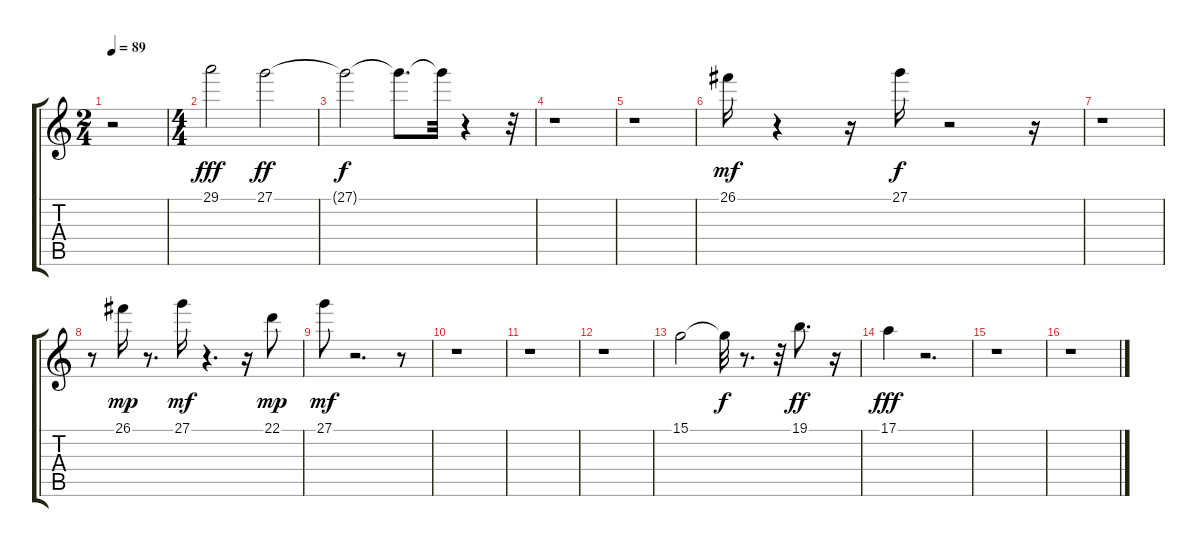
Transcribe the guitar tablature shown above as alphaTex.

\track "" {instrument glockenspiel}
\staff {score tabs}
\tuning (E4 B3 G3 D3 A2 E2) {hide}
\ts (2 4)
\tempo 89
\clef g2
\ks c
r.2{dy f} |
\ts (4 4)
29.1.2{dy fff} 27.1.2{dy ff} |
27.1{t}.2{dy f} 27.1{t}.8{d} 27.1{t}.32 r.4 r.32 |
r.1 |
r.1 |
26.1.16{dy mf} r.4 r.16 27.1.16{dy f} r.2 r.16 |
r.1 |
r.8 26.1.16{dy mp} r.8{d} 27.1.16{dy mf} r.4{d} r.16 22.1.8{dy mp} |
27.1.8{dy mf} r.2{d} r.8 |
r.1 |
r.1 |
r.1 |
15.1.2 15.1{t}.32{dy f} r.8{d} r.32 19.1.8{d dy ff} r.16 |
17.1.4{dy fff} r.2{d} |
r.1 |
r.1
